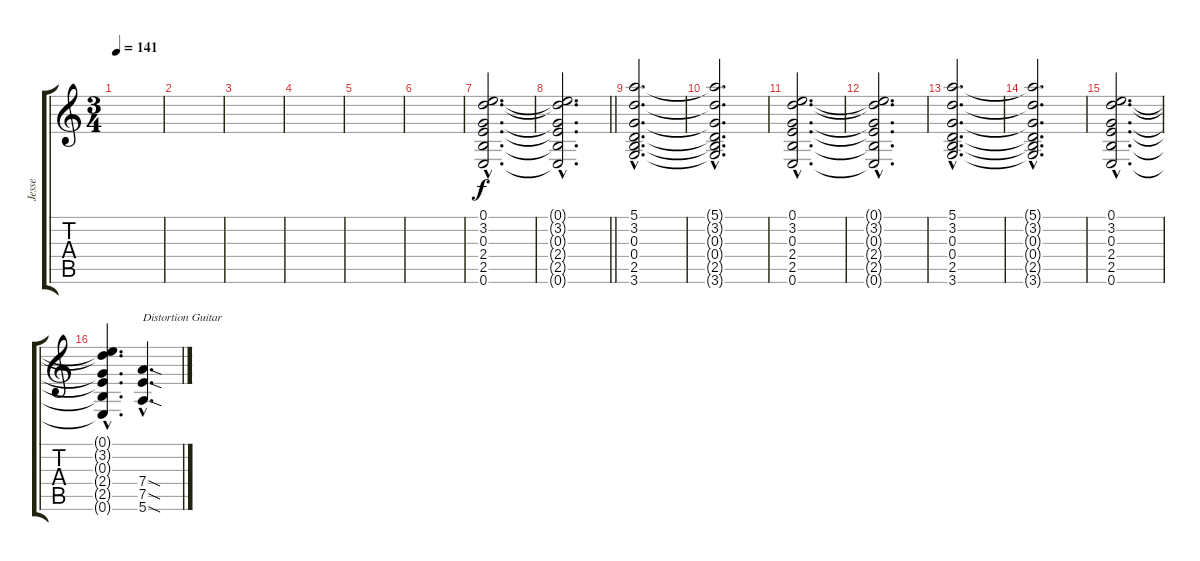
\track ("Jesse" "Jesse") {instrument distortionguitar}
\staff {score tabs}
\tuning (E4 B3 G3 D3 A2 E2) {hide}
\ts (3 4)
\tempo 141
\clef g2
\ks c
|
|
|
|
|
|
(0.1{hac} 3.2{hac} 0.3{hac} 2.4{hac} 2.5{hac} 0.6{hac}).2{d} |
\barLineRight lightlight
(0.1{hac t} 3.2{hac t} 0.3{hac t} 2.4{hac t} 2.5{hac t} 0.6{hac t}).2{d} |
(5.1{hac} 3.2{hac} 0.3{hac} 0.4{hac} 2.5{hac} 3.6{hac}).2{d} |
(5.1{hac t} 3.2{hac t} 0.3{hac t} 0.4{hac t} 2.5{hac t} 3.6{hac t}).2{d} |
(0.1{hac} 3.2{hac} 0.3{hac} 2.4{hac} 2.5{hac} 0.6{hac}).2{d} |
(0.1{hac t} 3.2{hac t} 0.3{hac t} 2.4{hac t} 2.5{hac t} 0.6{hac t}).2{d} |
(5.1{hac} 3.2{hac} 0.3{hac} 0.4{hac} 2.5{hac} 3.6{hac}).2{d} |
(5.1{hac t} 3.2{hac t} 0.3{hac t} 0.4{hac t} 2.5{hac t} 3.6{hac t}).2{d} |
(0.1{hac} 3.2{hac} 0.3{hac} 2.4{hac} 2.5{hac} 0.6{hac}).2{d} |
(0.1{hac t} 3.2{hac t} 0.3{hac t} 2.4{hac t} 2.5{hac t} 0.6{hac t}).4{d} (7.4{sod hac} 7.5{sod hac} 5.6{sod hac}).4{d txt "Distortion Guitar" instrument distortionguitar}
